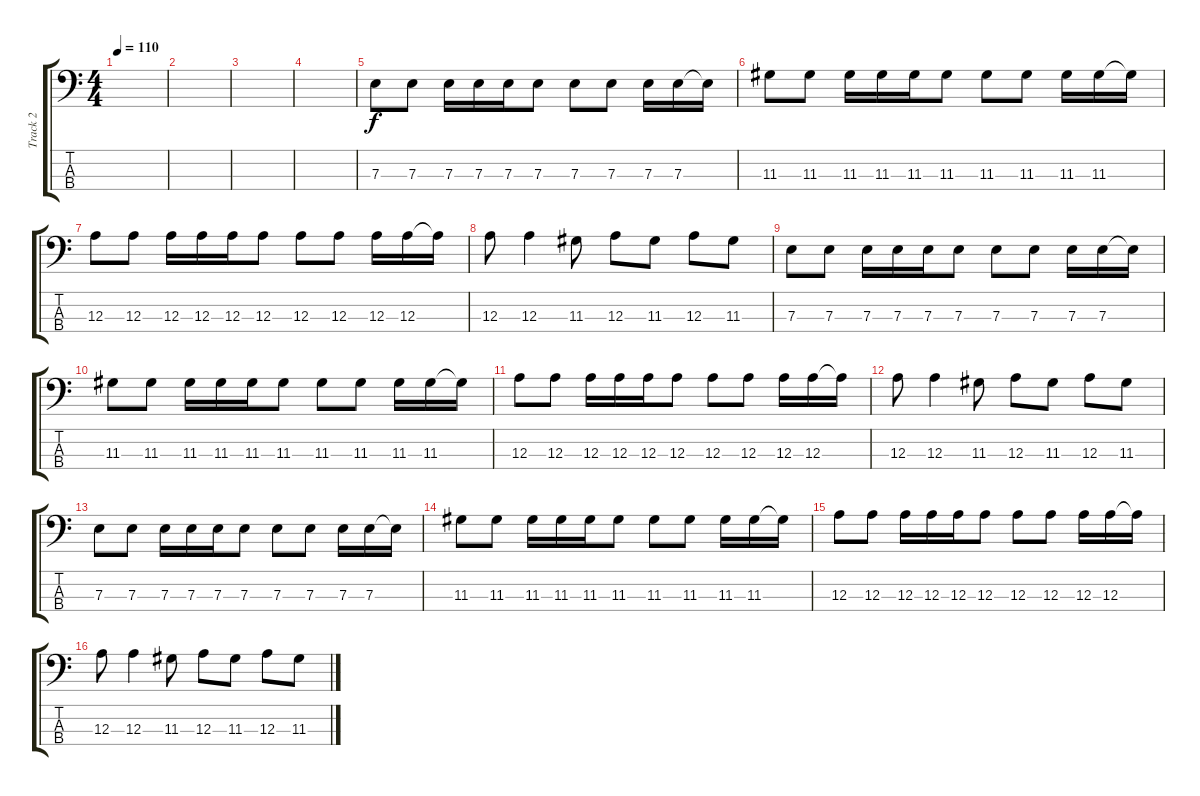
\track ("Track 2" "Track 2") {instrument acousticguitarnylon}
\staff {score tabs}
\tuning (G2 D2 A1 E1) {hide}
\ts (4 4)
\tempo 110
\clef f4
\ks c
|
|
|
|
7.3.8 7.3.8 7.3.16 7.3.16 7.3.16 7.3.8 7.3.8 7.3.8 7.3.16 7.3.16 7.3{t}.16 |
11.3.8 11.3.8 11.3.16 11.3.16 11.3.16 11.3.8 11.3.8 11.3.8 11.3.16 11.3.16 11.3{t}.16 |
12.3.8 12.3.8 12.3.16 12.3.16 12.3.16 12.3.8 12.3.8 12.3.8 12.3.16 12.3.16 12.3{t}.16 |
12.3.8 12.3.4 11.3.8 12.3.8 11.3.8 12.3.8 11.3.8 |
7.3.8 7.3.8 7.3.16 7.3.16 7.3.16 7.3.8 7.3.8 7.3.8 7.3.16 7.3.16 7.3{t}.16 |
11.3.8 11.3.8 11.3.16 11.3.16 11.3.16 11.3.8 11.3.8 11.3.8 11.3.16 11.3.16 11.3{t}.16 |
12.3.8 12.3.8 12.3.16 12.3.16 12.3.16 12.3.8 12.3.8 12.3.8 12.3.16 12.3.16 12.3{t}.16 |
12.3.8 12.3.4 11.3.8 12.3.8 11.3.8 12.3.8 11.3.8 |
7.3.8 7.3.8 7.3.16 7.3.16 7.3.16 7.3.8 7.3.8 7.3.8 7.3.16 7.3.16 7.3{t}.16 |
11.3.8 11.3.8 11.3.16 11.3.16 11.3.16 11.3.8 11.3.8 11.3.8 11.3.16 11.3.16 11.3{t}.16 |
12.3.8 12.3.8 12.3.16 12.3.16 12.3.16 12.3.8 12.3.8 12.3.8 12.3.16 12.3.16 12.3{t}.16 |
12.3.8 12.3.4 11.3.8 12.3.8 11.3.8 12.3.8 11.3.8
